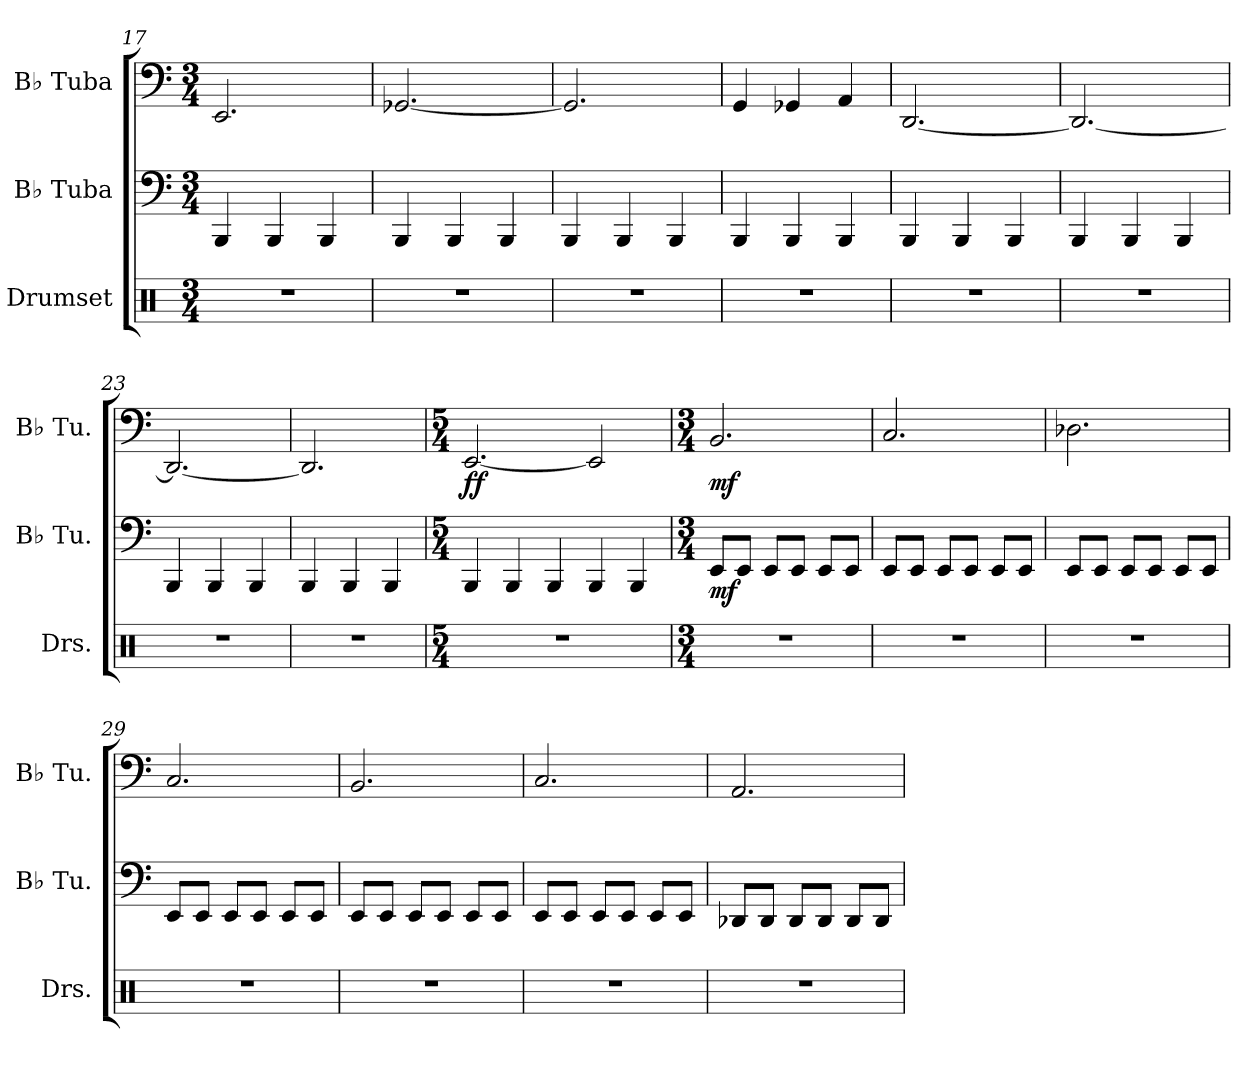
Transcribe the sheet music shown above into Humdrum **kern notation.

**kern	**kern	**dynam	**kern	**dynam
*part3	*part2	*part2	*part1	*part1
*staff3	*staff2	*staff2	*staff1	*staff1
*I"Drumset	*I"B♭ Tuba	*	*I"B♭ Tuba	*
*I'Drs.	*I'B♭ Tu.	*	*I'B♭ Tu.	*
*clefX	*clefF4	*	*clefF4	*
*k[]	*k[]	*	*k[]	*
*M3/4	*M3/4	*	*M3/4	*
=17	=17	=17	=17	=17
2.r	4BBB/	.	2.EE/	.
.	4BBB/	.	.	.
.	4BBB/	.	.	.
=18	=18	=18	=18	=18
2.r	4BBB/	.	[2.GG-X/	.
.	4BBB/	.	.	.
.	4BBB/	.	.	.
!!LO:LB:g=z
=19	=19	=19	=19	=19
2.r	4BBB/	.	2.GG-/]	.
.	4BBB/	.	.	.
.	4BBB/	.	.	.
=20	=20	=20	=20	=20
2.r	4BBB/	.	4GG/	.
.	4BBB/	.	4GG-X/	.
.	4BBB/	.	4AA/	.
=21	=21	=21	=21	=21
*	*k[]	*	*k[]	*
2.r	4BBB/	.	[2.DD/	.
.	4BBB/	.	.	.
.	4BBB/	.	.	.
=22	=22	=22	=22	=22
2.r	4BBB/	.	2.DD/_	.
.	4BBB/	.	.	.
.	4BBB/	.	.	.
=23	=23	=23	=23	=23
2.r	4BBB/	.	2.DD/_	.
.	4BBB/	.	.	.
.	4BBB/	.	.	.
=24	=24	=24	=24	=24
2.r	4BBB/	.	2.DD/]	.
.	4BBB/	.	.	.
.	4BBB/	.	.	.
=25	=25	=25	=25	=25
*M5/4	*M5/4	*	*M5/4	*
!	!	!	!	!LO:DY:b
!	!	!	!	!LO:DY:n=1:b
4%5r	4BBB/	.	[2.EE/	f f
.	4BBB/	.	.	.
.	4BBB/	.	.	.
.	4BBB/	.	2EE/]	.
.	4BBB/	.	.	.
!!LO:LB:g=z
=26	=26	=26	=26	=26
*M3/4	*M3/4	*	*M3/4	*
!	!	!LO:DY:b	!	!LO:DY:b
2.r	8EE/L	mf	2.BB/	mf
.	8EE/J	.	.	.
.	8EE/L	.	.	.
.	8EE/J	.	.	.
.	8EE/L	.	.	.
.	8EE/J	.	.	.
=27	=27	=27	=27	=27
2.r	8EE/L	.	2.C/	.
.	8EE/J	.	.	.
.	8EE/L	.	.	.
.	8EE/J	.	.	.
.	8EE/L	.	.	.
.	8EE/J	.	.	.
=28	=28	=28	=28	=28
2.r	8EE/L	.	2.D-X\	.
.	8EE/J	.	.	.
.	8EE/L	.	.	.
.	8EE/J	.	.	.
.	8EE/L	.	.	.
.	8EE/J	.	.	.
=29	=29	=29	=29	=29
2.r	8EE/L	.	2.C/	.
.	8EE/J	.	.	.
.	8EE/L	.	.	.
.	8EE/J	.	.	.
.	8EE/L	.	.	.
.	8EE/J	.	.	.
!!LO:LB:g=z
=30	=30	=30	=30	=30
2.r	8EE/L	.	2.BB/	.
.	8EE/J	.	.	.
.	8EE/L	.	.	.
.	8EE/J	.	.	.
.	8EE/L	.	.	.
.	8EE/J	.	.	.
=31	=31	=31	=31	=31
2.r	8EE/L	.	2.C/	.
.	8EE/J	.	.	.
.	8EE/L	.	.	.
.	8EE/J	.	.	.
.	8EE/L	.	.	.
.	8EE/J	.	.	.
=32	=32	=32	=32	=32
2.r	8DD-X/L	.	2.AA/	.
.	8DD-/J	.	.	.
.	8DD-/L	.	.	.
.	8DD-/J	.	.	.
.	8DD-/L	.	.	.
.	8DD-/J	.	.	.
=	=	=	=	=
*-	*-	*-	*-	*-
